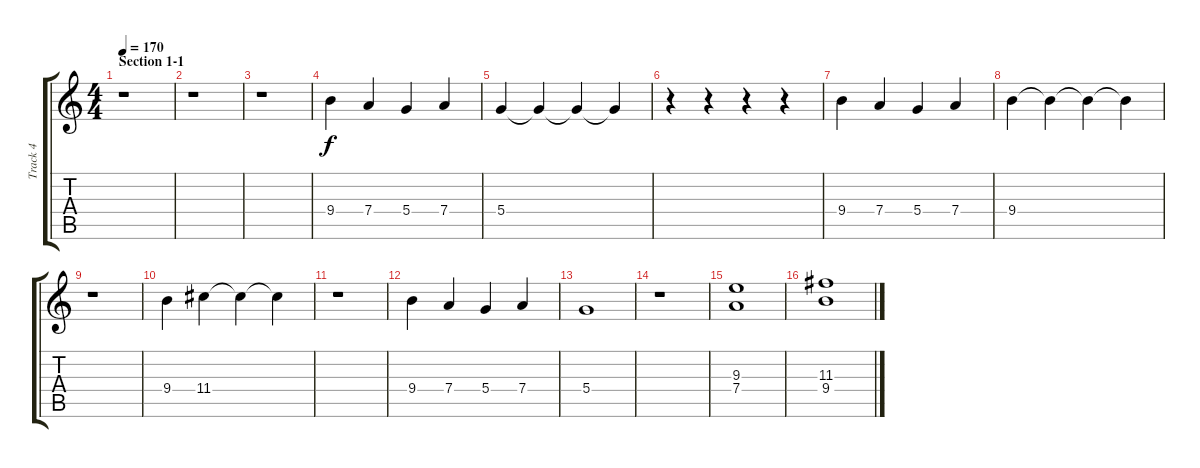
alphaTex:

\track ("Track 4" "Track 4") {instrument distortionguitar}
\staff {score tabs}
\tuning (E4 B3 G3 D3 A2 E2) {hide}
\ts (4 4)
\section ("" "Section 1-1")
\tempo 170
\clef g2
\ks c
r.1{dy f} |
r.1 |
r.1 |
9.4.4 7.4.4 5.4.4 7.4.4 |
5.4.4 5.4{t}.4 5.4{t}.4 5.4{t}.4 |
r.4 r.4 r.4 r.4 |
9.4.4 7.4.4 5.4.4 7.4.4 |
9.4.4 9.4{t}.4 9.4{t}.4 9.4{t}.4 |
r.1 |
9.4.4 11.4.4 11.4{t}.4 11.4{t}.4 |
r.1 |
9.4.4 7.4.4 5.4.4 7.4.4 |
5.4.1 |
r.1 |
(9.3 7.4).1 |
(11.3 9.4).1
